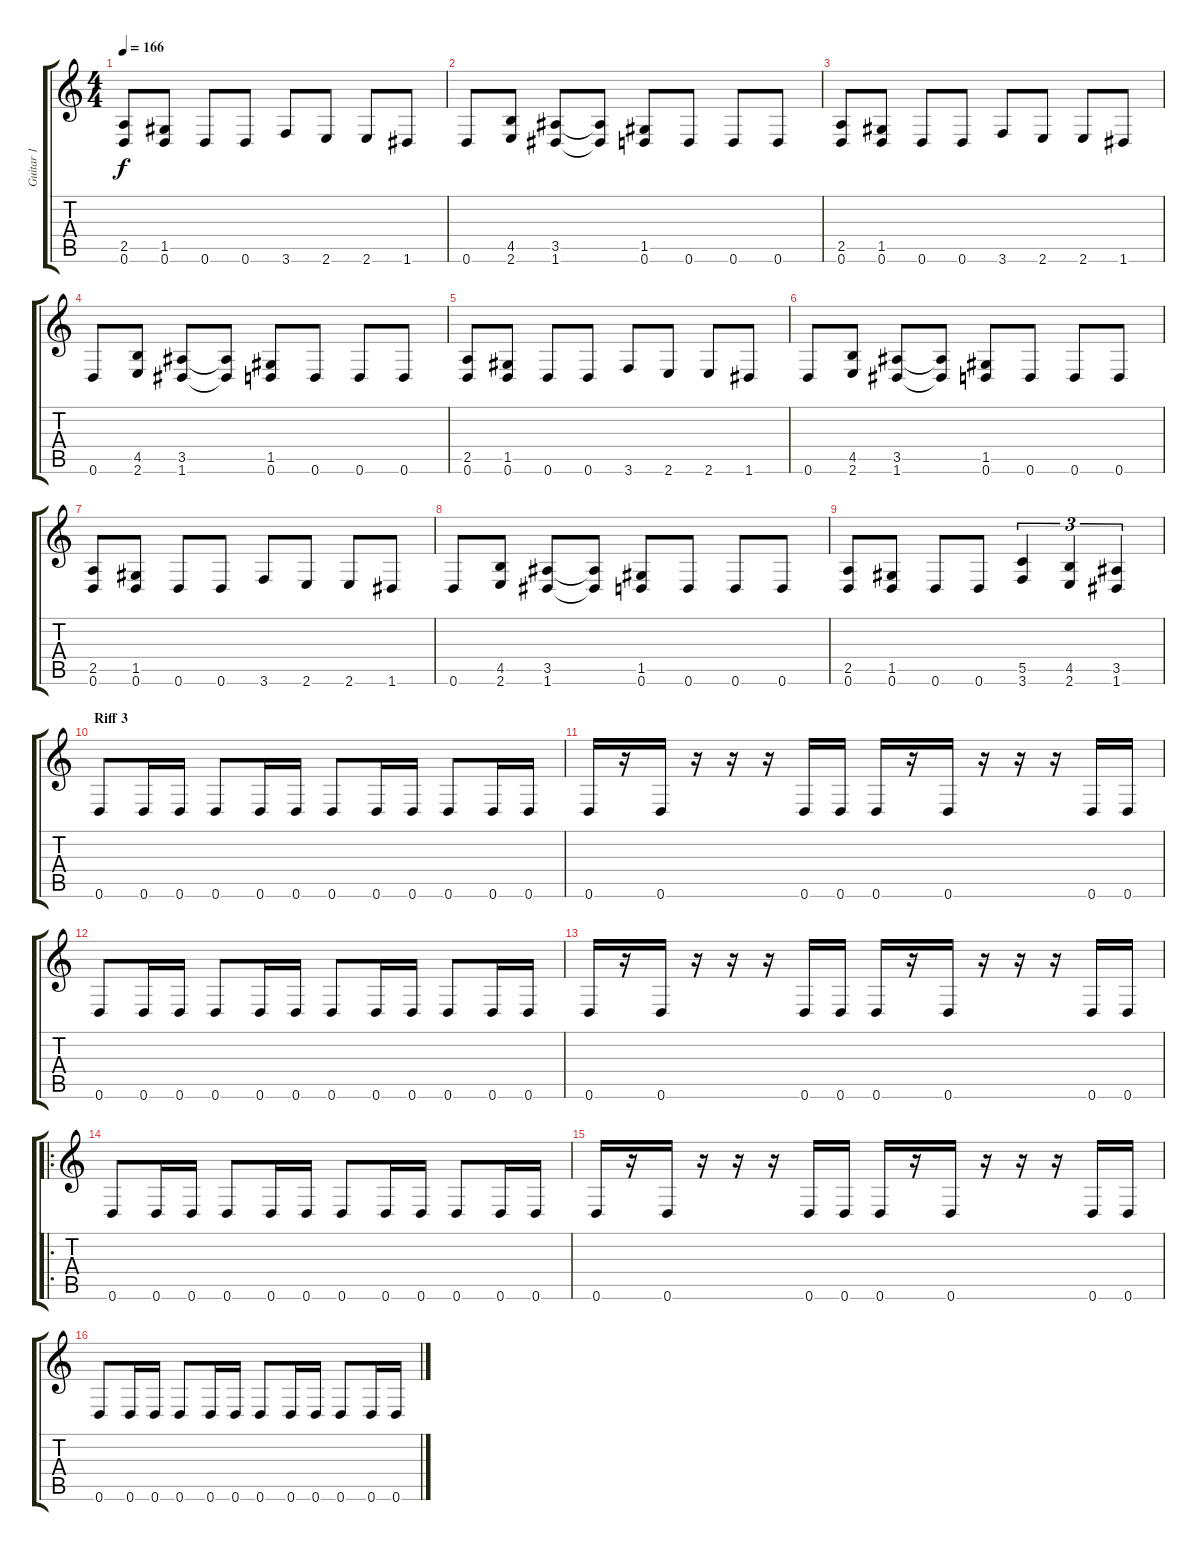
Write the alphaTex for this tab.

\track ("Guitar 1" "Guitar 1") {instrument distortionguitar}
\staff {score tabs}
\tuning (D4 A3 F3 C3 G2 D2) {hide}
\ts (4 4)
\tempo 166
\clef g2
\ks c
(2.5 0.6).8{dy f} (1.5 0.6).8 0.6.8 0.6.8 3.6.8 2.6.8 2.6.8 1.6.8 |
0.6.8 (4.5 2.6).8 (3.5 1.6).8 (3.5{t} 1.6{t}).8 (1.5 0.6).8 0.6.8 0.6.8 0.6.8 |
(2.5 0.6).8 (1.5 0.6).8 0.6.8 0.6.8 3.6.8 2.6.8 2.6.8 1.6.8 |
0.6.8 (4.5 2.6).8 (3.5 1.6).8 (3.5{t} 1.6{t}).8 (1.5 0.6).8 0.6.8 0.6.8 0.6.8 |
(2.5 0.6).8 (1.5 0.6).8 0.6.8 0.6.8 3.6.8 2.6.8 2.6.8 1.6.8 |
0.6.8 (4.5 2.6).8 (3.5 1.6).8 (3.5{t} 1.6{t}).8 (1.5 0.6).8 0.6.8 0.6.8 0.6.8 |
(2.5 0.6).8 (1.5 0.6).8 0.6.8 0.6.8 3.6.8 2.6.8 2.6.8 1.6.8 |
0.6.8 (4.5 2.6).8 (3.5 1.6).8 (3.5{t} 1.6{t}).8 (1.5 0.6).8 0.6.8 0.6.8 0.6.8 |
(2.5 0.6).8 (1.5 0.6).8 0.6.8 0.6.8 (5.5 3.6).4{tu (3 2)} (4.5 2.6).4{tu (3 2)} (3.5 1.6).4{tu (3 2)} |
\section ("" "Riff 3")
0.6.8 0.6.16 0.6.16 0.6.8 0.6.16 0.6.16 0.6.8 0.6.16 0.6.16 0.6.8 0.6.16 0.6.16 |
0.6.16 r.16 0.6.16 r.16 r.16 r.16 0.6.16 0.6.16 0.6.16 r.16 0.6.16 r.16 r.16 r.16 0.6.16 0.6.16 |
0.6.8 0.6.16 0.6.16 0.6.8 0.6.16 0.6.16 0.6.8 0.6.16 0.6.16 0.6.8 0.6.16 0.6.16 |
0.6.16 r.16 0.6.16 r.16 r.16 r.16 0.6.16 0.6.16 0.6.16 r.16 0.6.16 r.16 r.16 r.16 0.6.16 0.6.16 |
\ro
0.6.8 0.6.16 0.6.16 0.6.8 0.6.16 0.6.16 0.6.8 0.6.16 0.6.16 0.6.8 0.6.16 0.6.16 |
0.6.16 r.16 0.6.16 r.16 r.16 r.16 0.6.16 0.6.16 0.6.16 r.16 0.6.16 r.16 r.16 r.16 0.6.16 0.6.16 |
0.6.8 0.6.16 0.6.16 0.6.8 0.6.16 0.6.16 0.6.8 0.6.16 0.6.16 0.6.8 0.6.16 0.6.16
